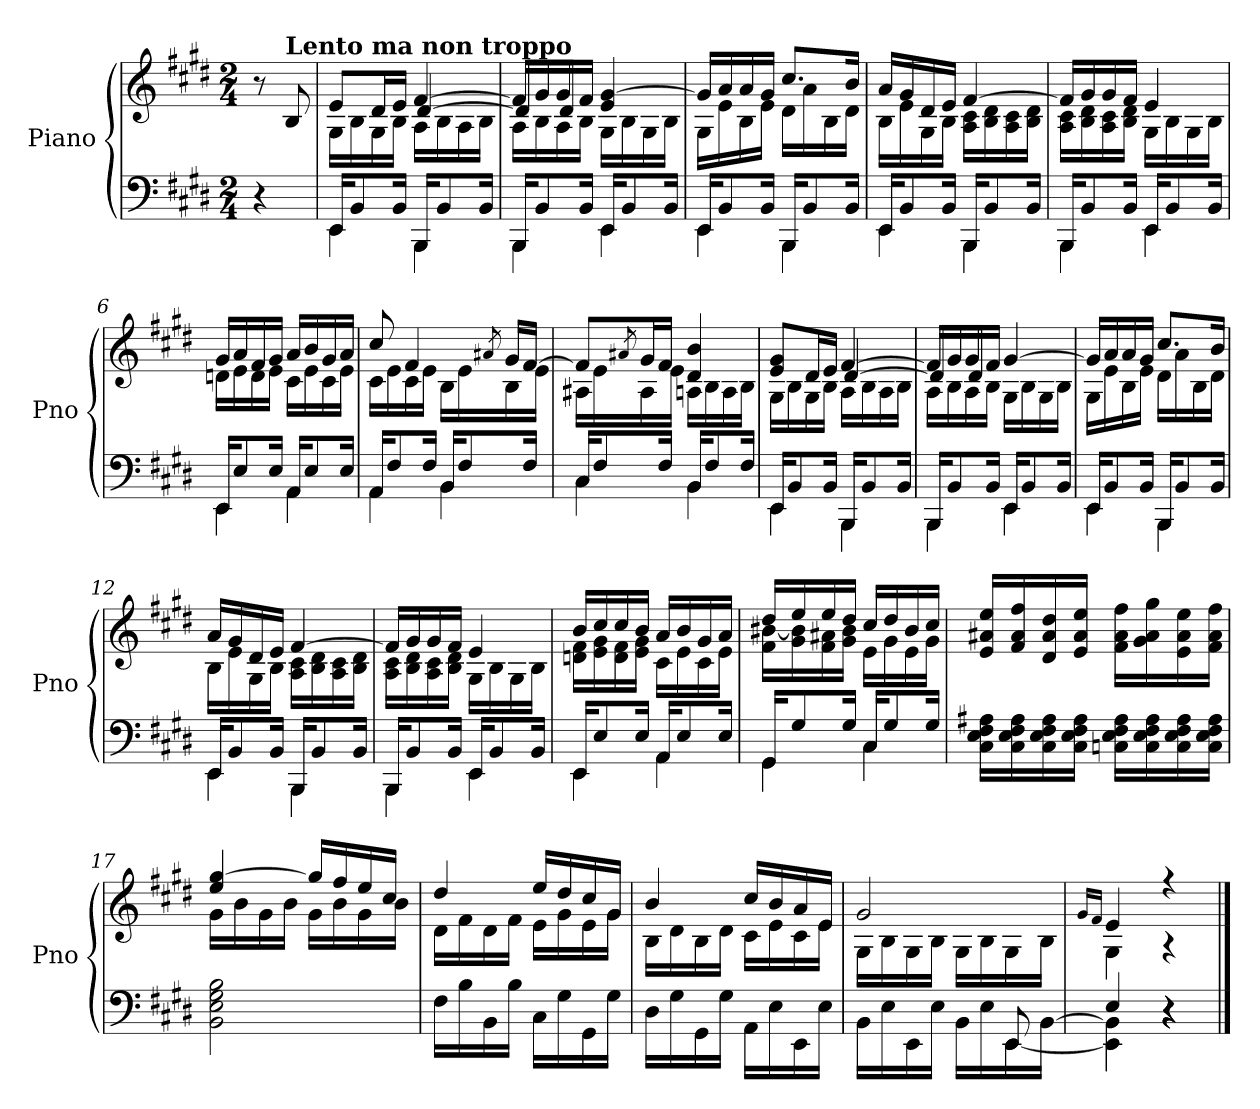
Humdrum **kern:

**kern	**kern
*part1	*part1
*staff2	*staff1
*I"Piano	*
*I'Pno	*
*clefF4	*clefG2
*k[f#c#g#d#]	*k[f#c#g#d#]
*M2/4	*M2/4
=	=
4r	8r
!	!LO:TX:a:B:t=Lento ma non troppo
.	8B/
=1	=1
*^	*^
*	*	*	*^
4EE\	16EE/KL	8e/L	16G#\LL	4ryy
.	8BB/	.	16B\	.
.	.	16d#/L	16G#\	.
.	16BB/Jk	16e/JJ	16B\JJ	.
4BBB\	16BBB/KL	[4f#/	16A\LL	[4d#/
.	8BB/	.	16B\	.
.	.	.	16A\	.
.	16BB/Jk	.	16B\JJ	.
=2	=2	=2	=2	=2
4BBB\	16BBB/KL	16f#/LL]	16A\LL	8d#/L]
.	8BB/	16g#/	16B\	.
.	.	16g#/	16A\	8d#/J
.	16BB/Jk	16f#/JJ	16B\JJ	.
4EE\	16EE/KL	4e/ [4g#/	16G#\LL	4ryy
.	8BB/	.	16B\	.
.	.	.	16G#\	.
.	16BB/Jk	.	16B\JJ	.
*	*	*	*v	*v
=3	=3	=3	=3
4EE\	16EE/KL	16g#/LL]	16G#\LL
.	8BB/	16a/	16e\
.	.	16a/	16B\
.	16BB/Jk	16g#/JJ	16e\JJ
4BBB\	16BBB/KL	8.cc#/L	16d#\LL
.	8BB/	.	16a\
.	.	.	16B\
.	16BB/Jk	16b/Jk	16d#\JJ
=4	=4	=4	=4
4EE\	16EE/KL	16a/LL	16B\LL
.	8BB/	16g#/	16e\
.	.	16d#/	16G#\
.	16BB/Jk	16e/JJ	16B\JJ
4BBB\	16BBB/KL	[4f#/	16A\ 16c#\LL
.	8BB/	.	16B\ 16d#\
.	.	.	16A\ 16c#\
.	16BB/Jk	.	16B\ 16d#\JJ
!!LO:LB:g=z	!!
=5	=5	=5	=5
4BBB\	16BBB/KL	16f#/LL]	16A\ 16c#\LL
.	8BB/	16g#/	16B\ 16d#\
.	.	16g#/	16A\ 16c#\
.	16BB/Jk	16f#/JJ	16B\ 16d#\JJ
4EE\	16EE/KL	4e/	16G#\LL
.	8BB/	.	16B\
.	.	.	16G#\
.	16BB/Jk	.	16B\JJ
=6	=6	=6	=6
4EE\	16EE/KL	16g#/LL	16dn\LL
.	8E/	16a/	16e\
.	.	16f#/	16d\
.	16E/Jk	16g#/JJ	16e\JJ
4AA\	16AA/KL	16a/LL	16c#\LL
.	8E/	16b/	16e\
.	.	16g#/	16c#\
.	16E/Jk	16a/JJ	16e\JJ
=7	=7	=7	=7
4AA\	16AA/KL	8cc#/	16c#\LL
.	8F#/	.	16e\
.	.	4f#/	16c#\
.	16F#/Jk	.	16e\JJ
4BB\	16BB/KL	.	16B\LL
.	8F#/	.	16e\
.	.	8qa#X/	.
.	.	16g#/LL	16B\
.	16F#/Jk	[16f#/JJ	16e\JJ
=8	=8	=8	=8
4C#\	16C#/KL	8f#/L]	16A#X\LL
.	8F#/	.	16e\
.	.	8qa#X/	.
.	.	16g#/L	16A#\
.	16F#/Jk	16f#/JJ	16e\JJ
4BB\	16BB/KL	4d#/ 4b/	16An\LL
.	8F#/	.	16B\
.	.	.	16A\
.	16F#/Jk	.	16B\JJ
!!LO:LB:g=z
=9	=9	=9	=9
*	*	*	*^
4EE\	16EE/KL	8e/ 8g#/L	16G#\LL	4ryy
.	8BB/	.	16B\	.
.	.	16d#/L	16G#\	.
.	16BB/Jk	16e/JJ	16B\JJ	.
4BBB\	16BBB/KL	[4f#/	16A\LL	[4d#/
.	8BB/	.	16B\	.
.	.	.	16A\	.
.	16BB/Jk	.	16B\JJ	.
=10	=10	=10	=10	=10
4BBB\	16BBB/KL	16f#/LL]	16A\LL	8d#/L]
.	8BB/	16g#/	16B\	.
.	.	16g#/	16A\	8d#/J
.	16BB/Jk	16f#/JJ	16B\JJ	.
4EE\	16EE/KL	[4g#/	16G#\LL	4ryy
.	8BB/	.	16B\	.
.	.	.	16G#\	.
.	16BB/Jk	.	16B\JJ	.
*	*	*	*v	*v
=11	=11	=11	=11
4EE\	16EE/KL	16g#/LL]	16G#\LL
.	8BB/	16a/	16e\
.	.	16a/	16B\
.	16BB/Jk	16g#/JJ	16e\JJ
4BBB\	16BBB/KL	8.cc#/L	16d#\LL
.	8BB/	.	16a\
.	.	.	16B\
.	16BB/Jk	16b/Jk	16d#\JJ
=12	=12	=12	=12
4EE\	16EE/KL	16a/LL	16B\LL
.	8BB/	16g#/	16e\
.	.	16d#/	16G#\
.	16BB/Jk	16e/JJ	16B\JJ
4BBB\	16BBB/KL	[4f#/	16A\ 16c#\LL
.	8BB/	.	16B\ 16d#\
.	.	.	16A\ 16c#\
.	16BB/Jk	.	16B\ 16d#\JJ
!!LO:LB:g=z	!!
=13	=13	=13	=13
4BBB\	16BBB/KL	16f#/LL]	16A\ 16c#\LL
.	8BB/	16g#/	16B\ 16d#\
.	.	16g#/	16A\ 16c#\
.	16BB/Jk	16f#/JJ	16B\ 16d#\JJ
4EE\	16EE/KL	4e/	16G#\LL
.	8BB/	.	16B\
.	.	.	16G#\
.	16BB/Jk	.	16B\JJ
!!LO:LB:g=z	!!
=14	=14	=14	=14
4EE\	16EE/KL	16b/LL	16dn\ 16f#\LL
.	8E/	16cc#/	16e\ 16g#\
.	.	16cc#/	16d\ 16f#\
.	16E/Jk	16b/JJ	16e\ 16g#\JJ
4AA\	16AA/KL	16a/LL	16c#\LL
.	8E/	16b/	16e\
.	.	16g#/	16c#\
.	16E/Jk	16a/JJ	16e\JJ
=15	=15	=15	=15
4GG#\	16GG#/KL	16dd#/LL	16f#\ [16b#X\LL
.	8G#/	16ee/	16g#\ 16b#\]
.	.	16ee/	16f#\ 16a#X\
.	16G#/Jk	16dd#/JJ	16g#\ 16b#\JJ
4C#\	16C#/KL	16cc#/LL	16e\LL
.	8G#/	16dd#/	16g#\
.	.	16b#/	16e\
.	16G#/Jk	16cc#/JJ	16g#\JJ
*v	*v	*	*
*	*v	*v
=16	=16
16C#\ 16E\ 16F#\ 16A#X\LL	16e/ 16a#X/ 16ee/LL
16C#\ 16E\ 16F#\ 16A#\	16f#/ 16a#/ 16ff#/
16C#\ 16E\ 16F#\ 16A#\	16d#/ 16a#/ 16dd#/
16C#\ 16E\ 16F#\ 16A#\JJ	16e/ 16a#/ 16ee/JJ
16Cn\ 16E\ 16F#\ 16A#\LL	16f#\ 16a#\ 16ff#\LL
16C\ 16E\ 16F#\ 16A#\	16g#\ 16a#\ 16gg#\
16C\ 16E\ 16F#\ 16A#\	16e\ 16a#\ 16ee\
16C\ 16E\ 16F#\ 16A#\JJ	16f#\ 16a#\ 16ff#\JJ
=17	=17
*	*^
2BB\ 2E\ 2G#\ 2B\	4ee/ [4gg#/	16g#\LL
.	.	16b\
.	.	16g#\
.	.	16b\JJ
.	16gg#/LL]	16g#\LL
.	16ff#/	16b\
.	16ee/	16g#\
.	16cc#/JJ	16b\JJ
!!LO:PB:g=z	!!
=18	=18	=18
16F#\LL	4dd#/	16d#\LL
16B\	.	16f#\
16BB\	.	16d#\
16B\JJ	.	16f#\JJ
16C#\LL	16ee/LL	16e\LL
16G#\	16dd#/	16g#\
16GG#\	16cc#/	16e\
16G#\JJ	16g#/JJ	16g#\JJ
=19	=19	=19
16D#\LL	4b/	16B\LL
16G#\	.	16d#\
16GG#\	.	16B\
16G#\JJ	.	16d#\JJ
16AA\LL	16cc#/LL	16c#\LL
16E\	16b/	16e\
16EE\	16a/	16c#\
16E\JJ	16e/JJ	16e\JJ
=20	=20	=20
*^	*	*
16BB\LL	4.ryy	2g#/	16G#\LL
16E\	.	.	16B\
16EE\	.	.	16G#\
16E\JJ	.	.	16B\JJ
16BB\LL	.	.	16G#\LL
16E\	.	.	16B\
16EE\	[8EE/	.	16G#\
[16BB\JJ	.	.	16B\JJ
*v	*v	*	*
=21	=21	=21
.	16qg#/LL	.
.	16qf#/JJ	.
*^	*	*
*	*^	*	*
4EE\ 4BB\]	4E/	4EE\]	4e/	4G#\
4r	4r	4r	4r	4r
*v	*v	*v	*	*
*	*v	*v
==	==
*-	*-
